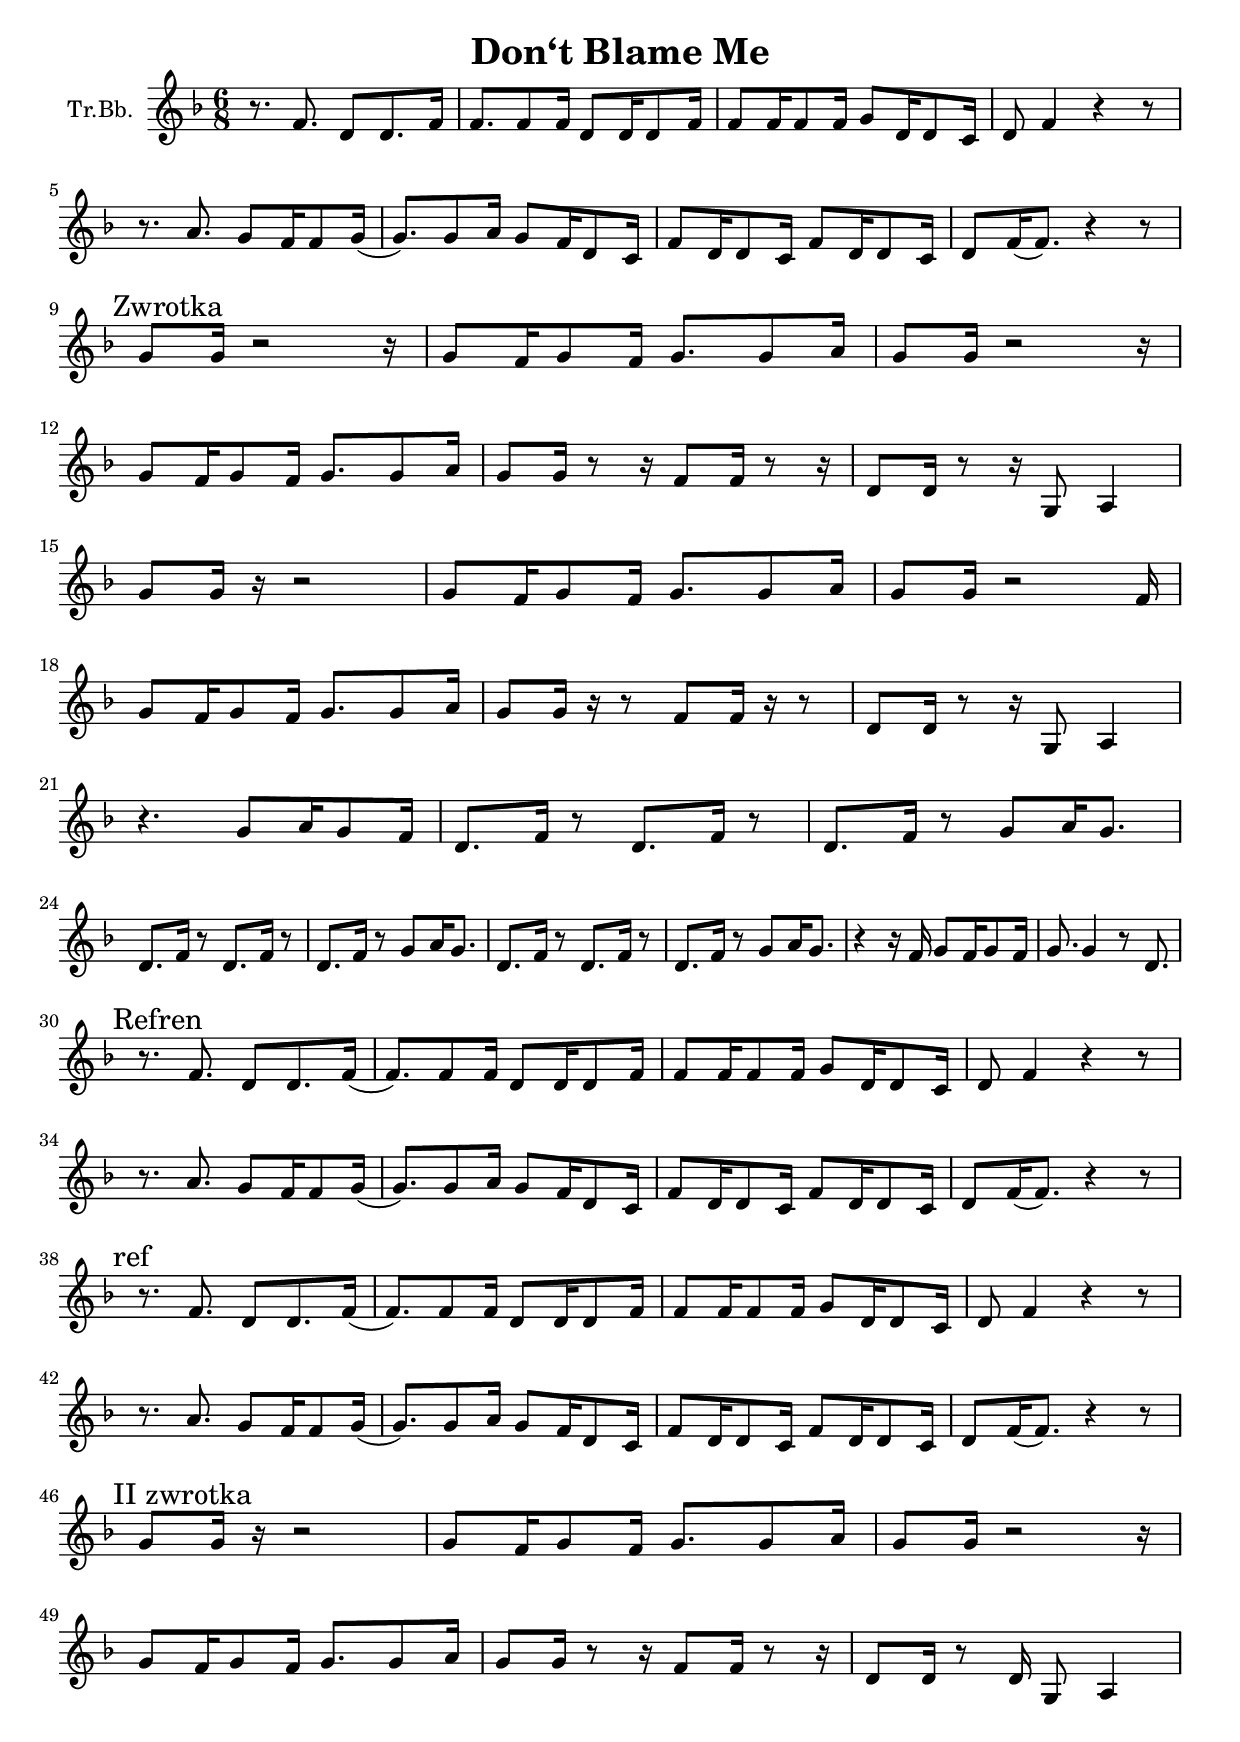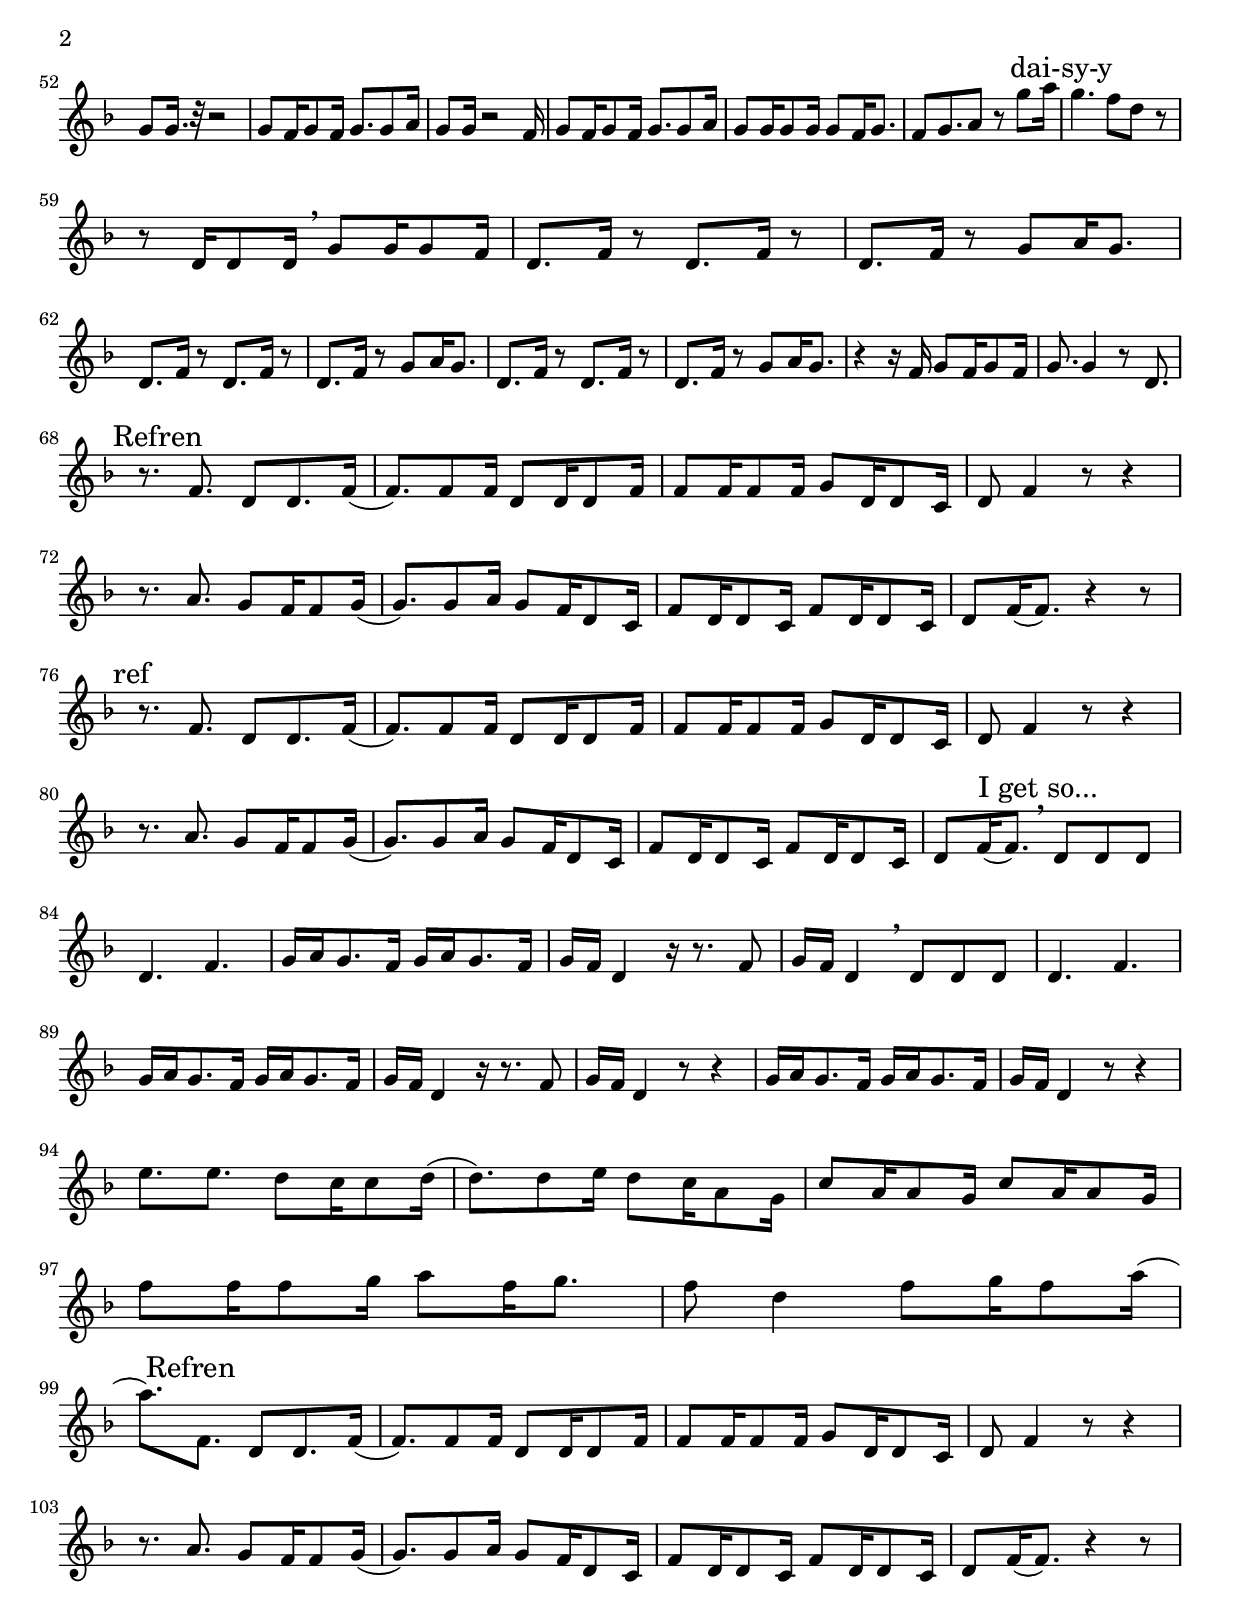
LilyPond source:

\version "2.18.2"

\header {
  title = "Don‘t Blame Me"
}

\paper {
  #(set-paper-size "a4")
}

global = {
  \key f \major
  \numericTimeSignature
  \time 6/8
}

trumpetBb = \relative c'' {
  \global
  \transposition es
  r8. f,8. d8 d8. f16 | f8. f8 f16 d8 d16 d8 f16 |
  f8 f16 f8 f16 g8 d16 d8 c16 | d8 f4 r4 r8 |
  \break
  r8. a8. g8 f16 f8 g16( |g8.) g8 a16 g8 f16 d8 c16 |
  f8 d16 d8 c16 f8 d16 d8 c16 | d8 f16 (f8.)  r4 r8|
  \break % a4
  \mark "Zwrotka"
  g8 g16 r2 r16 | g8 f16 g8 f16 g8. g8 a16 |
  g8 g16 r2 r16 | 
  \break
  g8 f16 g8 f16 g8. g8 a16 |
  g8 g16 r8 r16 f8 f16 r8 r16 | d8 d16 r8 r16 g,8 a4 |
  \break
  g'8 g16 r16 r2 | g8 f16 g8 f16 g8.g8 a16 | 
  g8 g16 r2 f16 | 
  \break
  g8 f16 g8 f16 g8. g8 a16 |
  g8 g16 r16 r8 f8 f16 r16 r8 | d8 d16 r8 r16 g,8 a4 |
  \break
  r4. g'8 a16 g8 f16 | d8. f16 r8 d8. f16 r8 |
  d8. f16 r8 g8 a16 g8. | 
  \break
  d8. f16 r8 d8. f16 r8 | d8. f16 r8 g8 a16 g8. |
  d8. f16 r8 d8. f16 r8 | d8. f16 r8 g8 a16 g8. |
  r4 r16 f16 g8 f16 g8 f16 | g8. g4 r8 d8.|
  \break
  \mark "Refren"
  r8. f8. d8 d8. f16 (|f8.) f8 f16 d8 d16 d8 f16 |
  f8 f16 f8 f16 g8 d16 d8 c16 | d8 f4 r4 r8 |
  \break
  r8. a8. g8 f16 f8 g16( |g8.) g8 a16 g8 f16 d8 c16 |
  f8 d16 d8 c16 f8 d16 d8 c16 | d8 f16 (f8.)  r4 r8|
  \break
  \mark "ref"
  r8. f8. d8 d8. f16 (|f8.) f8 f16 d8 d16 d8 f16 |
  f8 f16 f8 f16 g8 d16 d8 c16 | d8 f4 r4 r8 |
  \break
  r8. a8. g8 f16 f8 g16( |g8.) g8 a16 g8 f16 d8 c16 |
  f8 d16 d8 c16 f8 d16 d8 c16 | d8 f16 (f8.)  r4 r8|
  
  \break
  \mark "II zwrotka"
  % a17
  g8 g16 r16 r2 | g8 f16 g8 f16 g8. g8 a16 |
  g8 g16 r2 r16 | 
  % a18
  \break
  g8 f16 g8 f16 g8. g8 a16 |
  g8 g16 r8 r16 f8 f16 r8 r16 | d8 d16 r8 d16 g,8 a4 |
  % a19
  \break
  g'8 g16. r32 r2 | g8 f16 g8 f16 g8.g8 a16 | 
  g8 g16 r2 f16 | g8 f16 g8 f16 g8. g8 a16 |
  g8 g16 g8 g16 g8 f16 g8. | f8 g8. a8 r8 g'8 a16 |
  \mark "dai-sy-y" g4. f8 d8 r8 | 
  \break % a22
  r8 d,16 d8 d16 \breathe g8 g16 g8 f16 | 
  d8. f16 r8 d8. f16 r8 | d8. f16 r8 g8 a16 g8. |
  \break % a23 
  d8. f16 r8 d8. f16 r8 | d8. f16 r8 g8 a16 g8. |
  d8. f16 r8 d8. f16 r8 | d8. f16 r8 g8 a16 g8. |
  % a24
  r4 r16 f16 g8 f16 g8 f16 | g8. g4 r8 d8. |
  \break
  \mark "Refren"
  r8. f8. d8 d8. f16 (| f8.) f8 f16 d8 d16 d8 f16 |
  f8 f16 f8 f16 g8 d16 d8 c16 | d8 f4 r8 r4 |
  \break
  r8. a8. g8 f16 f8 g16( |g8.) g8 a16 g8 f16 d8 c16 |
  f8 d16 d8 c16 f8 d16 d8 c16 | d8 f16 (f8.)  r4 r8|
  \break
  \mark "ref"
  r8. f8. d8 d8. f16 (| f8.) f8 f16 d8 d16 d8 f16 |
  f8 f16 f8 f16 g8 d16 d8 c16 | d8 f4 r8 r4 |
  \break
  r8. a8. g8 f16 f8 g16( |g8.) g8 a16 g8 f16 d8 c16 |
  f8 d16 d8 c16 f8 d16 d8 c16 | d8 f16 (f8.)
  \breathe \mark "I get so..."
  d8 d8 d8 | %{ a30 %} d4. f4. | 
  g16 a16 g8. f16 g16 a16 g8. f16 | g16 f16 d4 r16 r8.
  f8 | %{ a31 %} g16 f16 d4 \breathe d8 d8 d8 | d4. f4. | 
  \break
  g16 a16 g8. f16 g16 a16 g8. f16 |
  % a32
  g16 f16 d4 r16 r8. f8 | %{ a31 %} g16 f16 d4 r8 r4 |
  g16 a16 g8. f16 g16 a16 g8. f16 |
  %{ a33 %} g16 f16 d4 r8 r4 |
  \break
  %{ przejście na sop %}
  e'8. e8. d8 c16 c8 d16 ( | d8.) d8 e16 d8 c16 a8 g16 |
  c8 a16 a8 g16 c8 a16 a8 g16 | %{ e8 g16 (g8.) r4. }%
  %{ powrót do T %}
  \break
  f'8 f16 f8 g16 a8 f16 g8. | f8 d4 f8 g16 f8 a16( |
  \break % a35
  a8.) \mark "Refren"
  f,8. d8 d8. f16 (| f8.) f8 f16 d8 d16 d8 f16 |
  f8 f16 f8 f16 g8 d16 d8 c16 | d8 f4 r8 r4 |
  \break
  r8. a8. g8 f16 f8 g16( |g8.) g8 a16 g8 f16 d8 c16 |
  f8 d16 d8 c16 f8 d16 d8 c16 | d8 f16 (f8.)  r4 r8|
}

\score {
  \new Staff \with {
    instrumentName = "Tr.Bb."
    midiInstrument = "trumpet"
  } \trumpetBb
  \layout { }
  \midi {
    \tempo 4=60
  }
}
